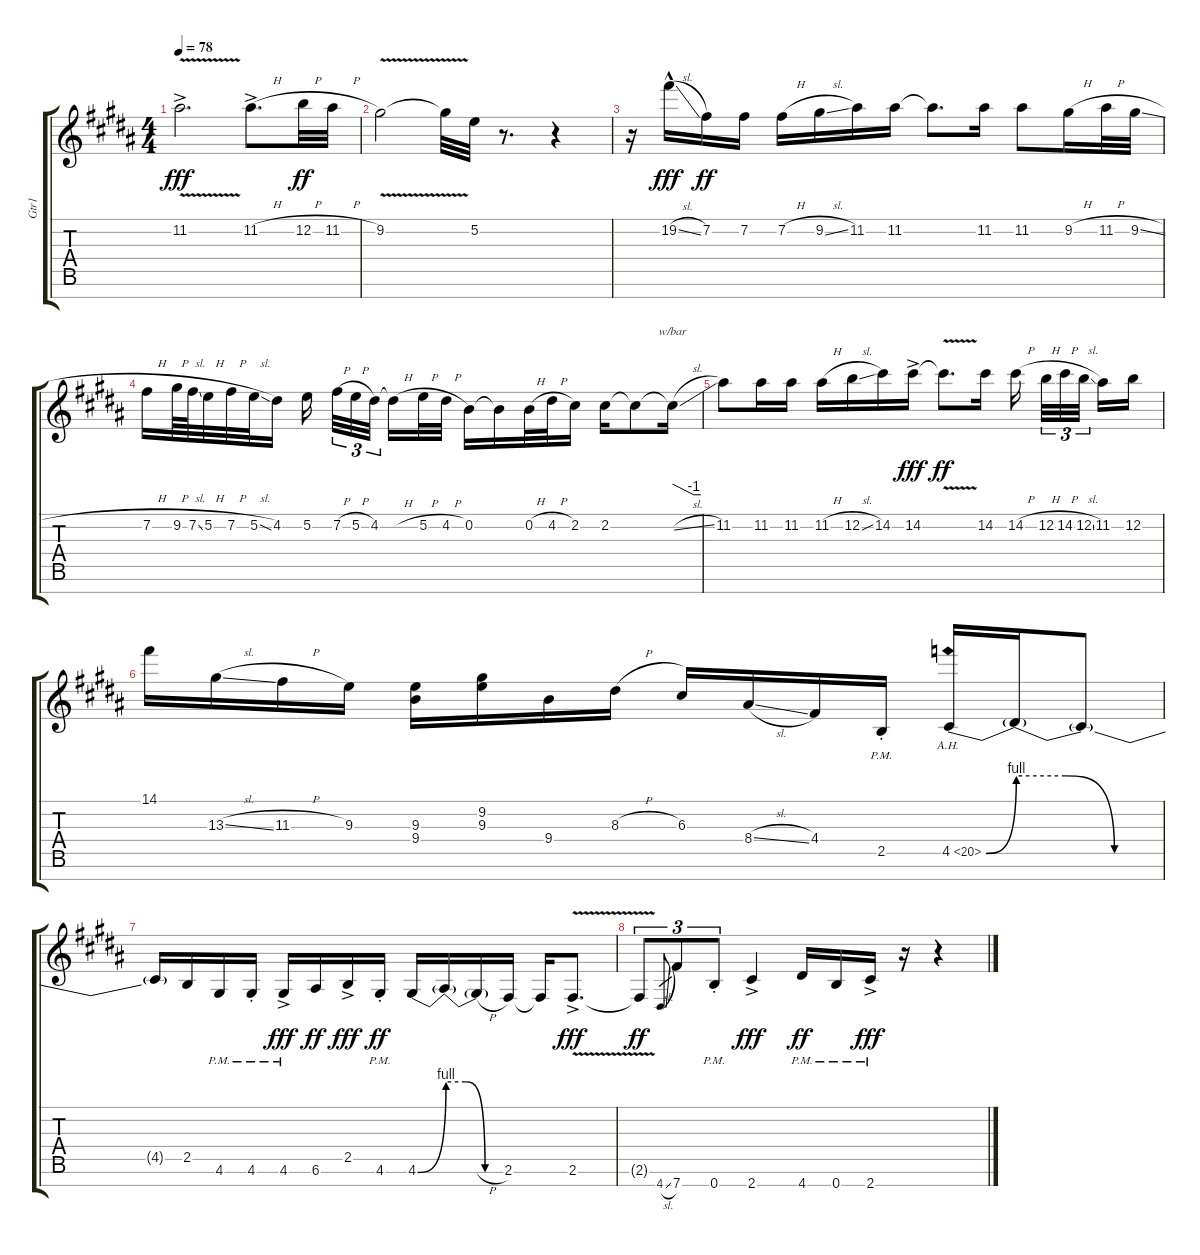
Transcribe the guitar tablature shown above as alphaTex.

\track ("Gtr1" "Gtr1") {instrument distortionguitar}
\staff {score tabs}
\tuning (E4 B3 G3 D3 A2 E2 B1) {hide}
\ts (4 4)
\tempo 78
\clef g2
\ks b
11.2{v ac}.2{d dy fff instrument distortionguitar} 11.2{h ac}.8{d} 12.2{h}.32{dy ff} 11.2{h}.32 |
\ks g#minor
9.2{v}.2 9.2{v t}.32 5.2.32 r.8{d} r.4 |
r.16 19.2{sl hac}.16{dy fff} 7.2.16{dy ff} 7.2.16 7.2{h}.16 9.2{sl}.16 11.2.16 11.2.16 11.2{t}.8{d} 11.2.16 11.2.8 9.2{h}.16 11.2{h}.32 9.2{sl}.32 |
7.2{h}.16 9.2{h}.64 7.2{sl}.64 5.2{h}.32 7.2{h}.32 5.2{sl}.32 4.2.16 5.2.16{beam splitsecondary} 7.2{h}.32{tu (3 2)} 5.2{h}.32{tu (3 2)} 4.2.32{tu (3 2) beam splitsecondary} 4.2{h t}.16 5.2{h}.32 4.2{h}.32 0.2.16 0.2{t}.16 0.2{h}.32 4.2{h}.32 2.2.16 2.2.16 2.2{t}.8 2.2{sl t}.16{tbe (custom default 0 0 45 -4 60 -4)} |
11.2.8 11.2.16 11.2.16 11.2{h}.16 12.2{sl}.16 14.2.16 14.2{ac}.16{dy fff} 14.2{v t}.8{d dy ff} 14.2.16 14.2{h}.16{beam splitsecondary} 12.2{h}.32{tu (3 2)} 14.2{h}.32{tu (3 2)} 12.2{sl}.32{tu (3 2) beam splitsecondary} 11.2.16 12.2.16 |
14.1.16 13.3{sl}.16 11.3{h}.16 9.3.16 (9.3 9.4).16 (9.2 9.3).16 9.4.16 8.3{h}.16 6.3.16 8.4{sl}.16 4.4.16 2.5{pm st}.16 4.5{be (bend 0 0 60 4) ah 16}.16 4.5{be (custom 0 4 20 4 40 0 60 0) t}.16 4.5{t}.8 |
4.5{t}.16 2.5.16 4.6{pm}.16 4.6{pm st}.16 4.6{ac pm}.16{dy fff} 6.6.16{dy ff} 2.5{ac}.16{dy fff} 4.6{pm st}.16{dy ff} 4.6{be (bend 0 0 60 4)}.16 4.6{be (custom 0 4 20 4 40 0 60 0) t}.16 4.6{h t}.16 2.6.16 2.6{t}.16 2.6{v ac}.8{d dy fff} |
2.6{t}.8{tu (3 2) dy ff} 4.7{sl}.8{gr} 7.7.8{tu (3 2) ot 8vb} 0.7{pm st}.8{tu (3 2) ot 8vb} 2.7{ac}.4{ot 8vb dy fff} 4.7{pm}.16{ot 8vb dy ff} 0.7{pm}.16{ot 8vb} 2.7{ac pm}.16{ot 8vb dy fff} r.16 r.4
